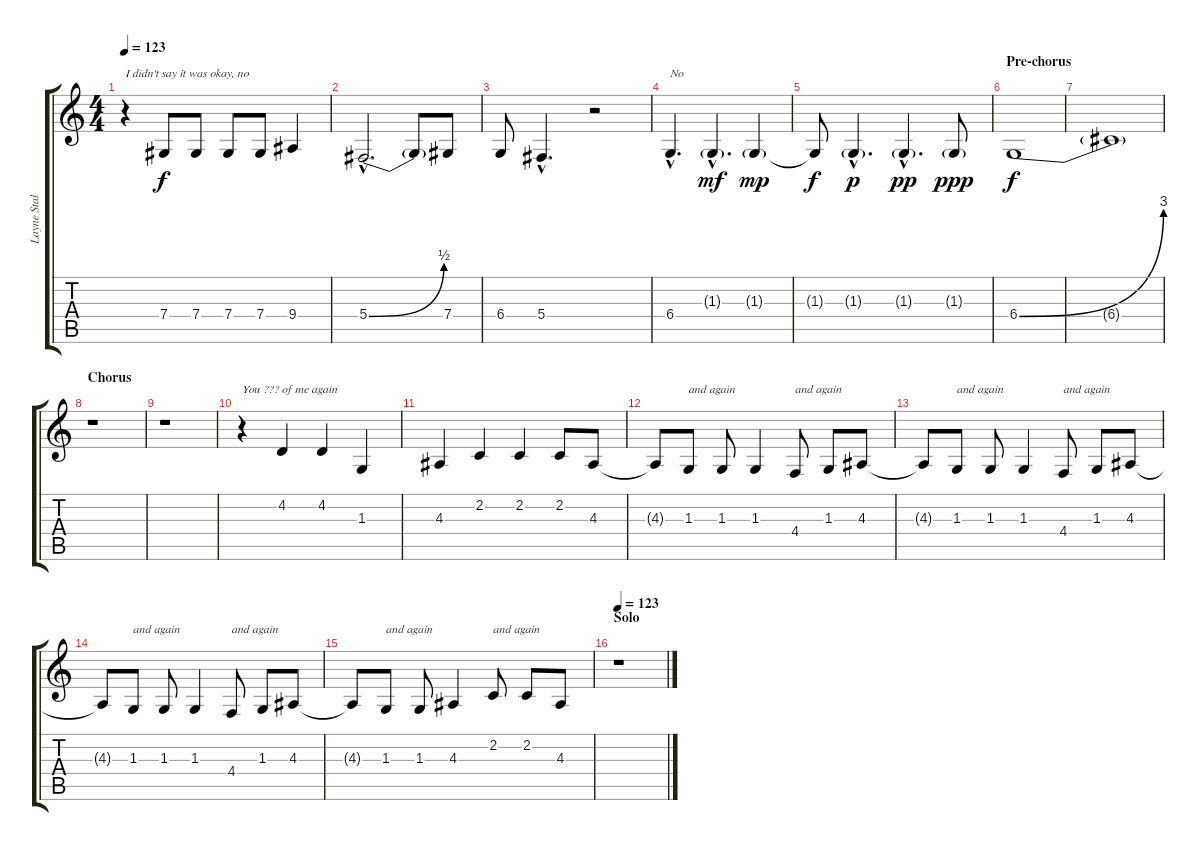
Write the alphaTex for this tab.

\track ("Layne Staley - Vocals" "Layne Stal") {instrument trumpet}
\staff {score tabs}
\tuning (Eb4 Bb3 Gb3 Db3 Ab2 Eb2) {hide}
\ts (4 4)
\tempo 123
\clef g2
\ks c
r.4{txt "I didn't say it was okay, no" dy f} 7.4.8 7.4.8 7.4.8 7.4.8 9.4.4 |
5.4{be (bend 0 0 60 2) hac}.2{d} 5.4{t}.8 7.4.8 |
6.4.8 5.4{hac}.4{d} r.2 |
6.4{hac}.4{d txt "No"} 1.3{g hac}.4{d dy mf} 1.3{g}.4{dy mp} |
1.3{t}.8{dy f} 1.3{g hac}.4{d dy p} 1.3{g hac}.4{d dy pp} 1.3{g}.8{dy ppp} |
\section ("" "Pre-chorus")
6.4{be (bend 0 0 60 12)}.1{dy f volume 16 balance 4 instrument choiraahs} |
6.4{t}.1 |
\section ("" "Chorus")
r.1{volume 16 balance 12 instrument distortionguitar} |
r.1 |
r.4{txt "You ??? of me again"} 4.2.4 4.2.4 1.3.4 |
4.3.4 2.2.4 2.2.4 2.2.8 4.3.8 |
4.3{t}.8 1.3.8{txt "and again"} 1.3.8 1.3.4 4.4.8{txt "and again"} 1.3.8 4.3.8 |
4.3{t}.8 1.3.8{txt "and again"} 1.3.8 1.3.4 4.4.8{txt "and again"} 1.3.8 4.3.8 |
4.3{t}.8 1.3.8{txt "and again"} 1.3.8 1.3.4 4.4.8{txt "and again"} 1.3.8 4.3.8 |
4.3{t}.8 1.3.8{txt "and again"} 1.3.8 4.3.4 2.2.8{txt "and again"} 2.2.8 4.3.8 |
\section ("" "Solo")
\tempo 123
r.1
